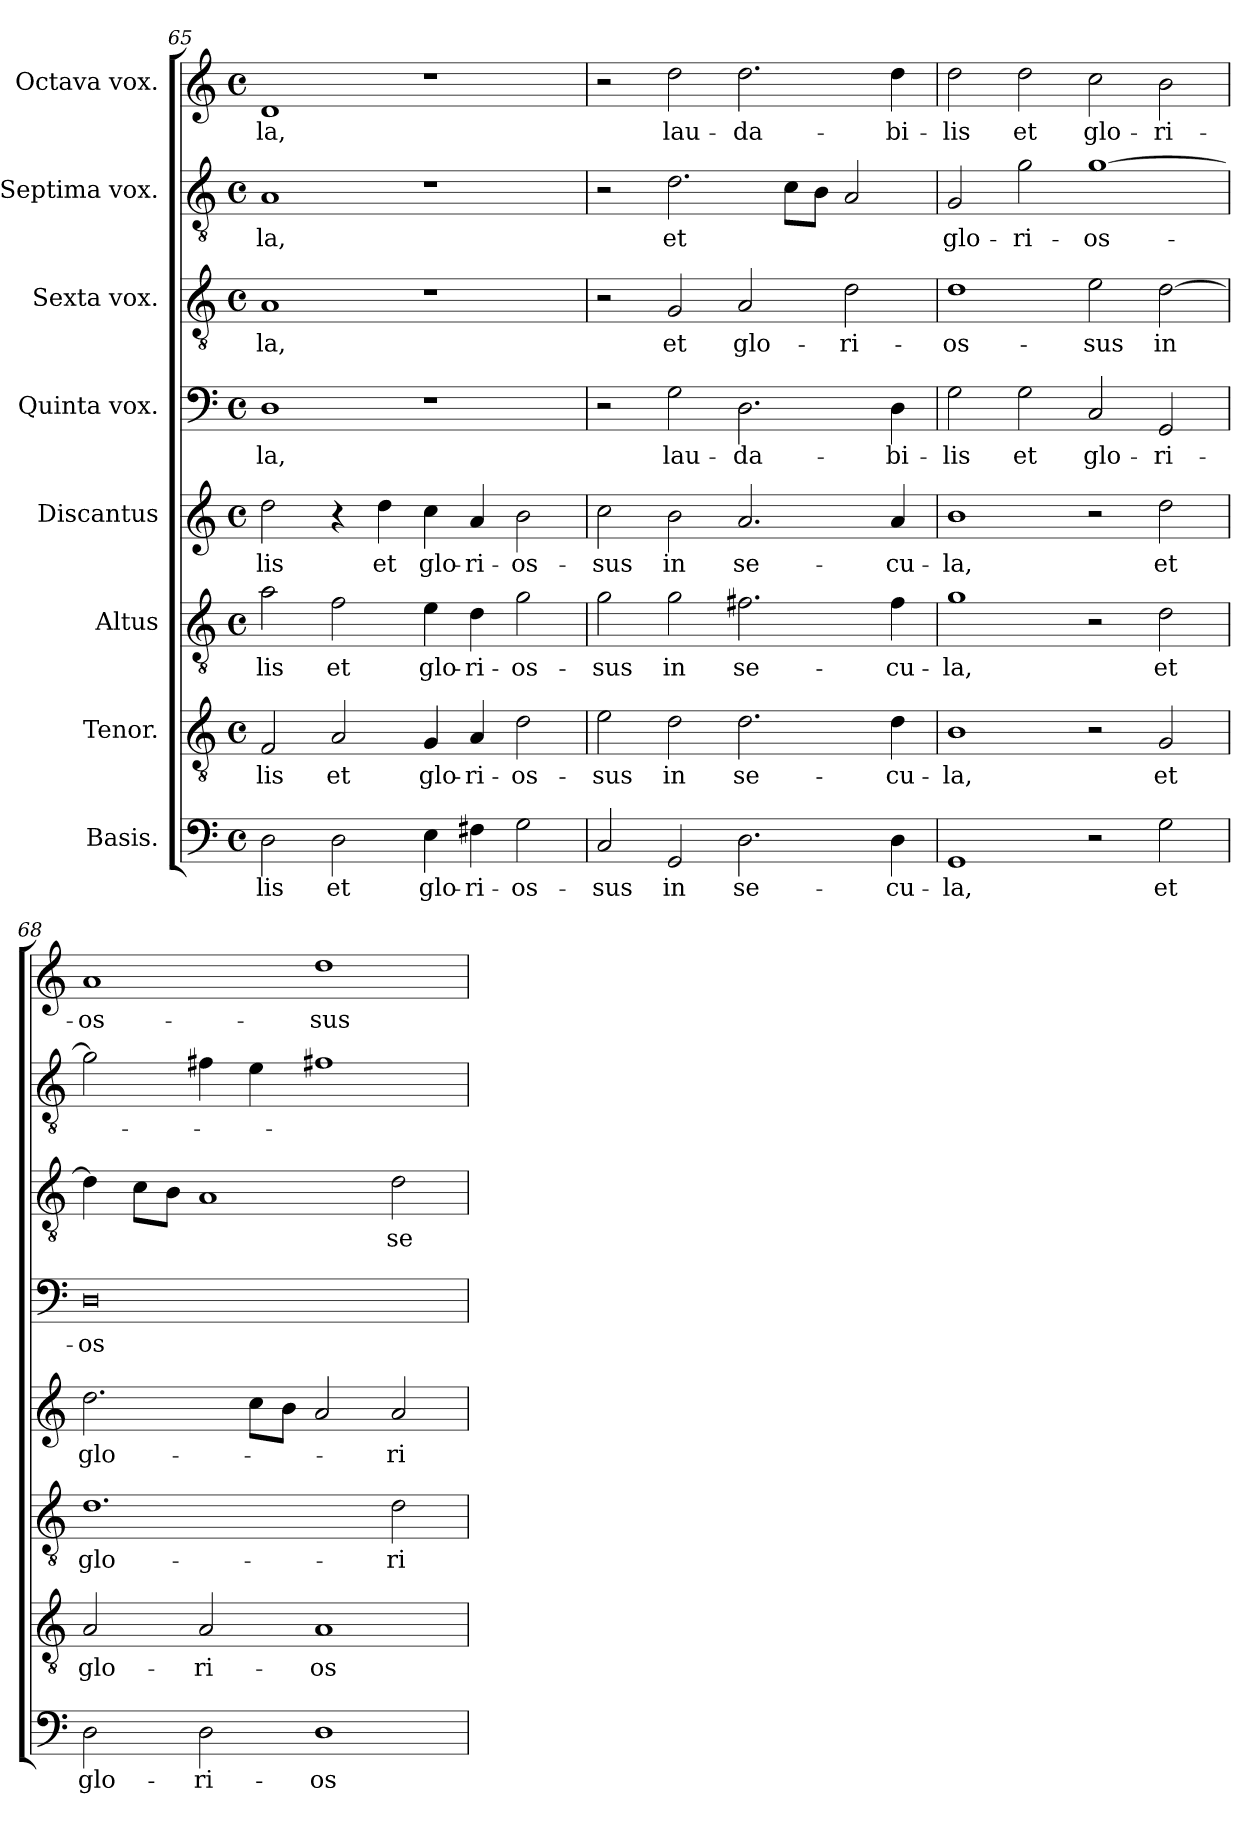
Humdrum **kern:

**kern	**text	**kern	**text	**kern	**text	**kern	**text	**kern	**text	**kern	**text	**kern	**text	**kern	**text
*part8	*part8	*part7	*part7	*part6	*part6	*part5	*part5	*part4	*part4	*part3	*part3	*part2	*part2	*part1	*part1
*staff8	*staff8	*staff7	*staff7	*staff6	*staff6	*staff5	*staff5	*staff4	*staff4	*staff3	*staff3	*staff2	*staff2	*staff1	*staff1
*I"Basis.	*	*I"Tenor.	*	*I"Altus	*	*I"Discantus	*	*I"Quinta vox.	*	*I"Sexta vox.	*	*I"Septima vox.	*	*I"Octava vox.	*
*clefF4	*	*clefGv2	*	*clefGv2	*	*clefG2	*	*clefF4	*	*clefGv2	*	*clefGv2	*	*clefG2	*
*k[]	*	*k[]	*	*k[]	*	*k[]	*	*k[]	*	*k[]	*	*k[]	*	*k[]	*
*M4/2	*	*M4/2	*	*M4/2	*	*M4/2	*	*M4/2	*	*M4/2	*	*M4/2	*	*M4/2	*
*met(c)	*	*met(c)	*	*met(c)	*	*met(c)	*	*met(c)	*	*met(c)	*	*met(c)	*	*met(c)	*
=65	=65	=65	=65	=65	=65	=65	=65	=65	=65	=65	=65	=65	=65	=65	=65
!	!LO:LY:b	!	!LO:LY:b	!	!LO:LY:b	!	!LO:LY:b	!	!LO:LY:b	!	!LO:LY:b	!	!LO:LY:b	!	!LO:LY:b
2D\	-lis	2F/	-lis	2a\	-lis	2dd\	-lis	1D	-la,	1A	-la,	1A	-la,	1d	-la,
!	!LO:LY:b	!	!LO:LY:b	!	!LO:LY:b	!	!	!	!	!	!	!	!	!	!
2D\	et	2A/	et	2f\	et	4r	.	.	.	.	.	.	.	.	.
!	!	!	!	!	!	!	!LO:LY:b	!	!	!	!	!	!	!	!
.	.	.	.	.	.	4dd\	et	.	.	.	.	.	.	.	.
!	!LO:LY:b	!	!LO:LY:b	!	!LO:LY:b	!	!LO:LY:b	!	!	!	!	!	!	!	!
4E\	glo-	4G/	glo-	4e\	glo-	4cc\	glo-	1r	.	1r	.	1r	.	1r	.
!	!LO:LY:b	!	!LO:LY:b	!	!LO:LY:b	!	!LO:LY:b	!	!	!	!	!	!	!	!
4F#X\	-ri-	4A/	-ri-	4d\	-ri-	4a/	-ri-	.	.	.	.	.	.	.	.
!	!LO:LY:b	!	!LO:LY:b	!	!LO:LY:b	!	!LO:LY:b	!	!	!	!	!	!	!	!
2G\	-os-	2d\	-os-	2g\	-os-	2b\	-os-	.	.	.	.	.	.	.	.
!!LO:LB:g=z
=66	=66	=66	=66	=66	=66	=66	=66	=66	=66	=66	=66	=66	=66	=66	=66
!	!LO:LY:b	!	!LO:LY:b	!	!LO:LY:b	!	!LO:LY:b	!	!	!	!	!	!	!	!
2C/	-sus	2e\	-sus	2g\	-sus	2cc\	-sus	2r	.	2r	.	2r	.	2r	.
!	!LO:LY:b	!	!LO:LY:b	!	!LO:LY:b	!	!LO:LY:b	!	!LO:LY:b	!	!LO:LY:b	!	!LO:LY:b	!	!LO:LY:b
2GG/	in	2d\	in	2g\	in	2b\	in	2G\	lau-	2G/	et	2.d\	et	2dd\	lau-
!	!LO:LY:b	!	!LO:LY:b	!	!LO:LY:b	!	!LO:LY:b	!	!LO:LY:b	!	!LO:LY:b	!	!	!	!LO:LY:b
2.D\	se-	2.d\	se-	2.f#X\	se-	2.a/	se-	2.D\	-da-	2A/	glo-	.	.	2.dd\	-da-
.	.	.	.	.	.	.	.	.	.	.	.	8c\L	.	.	.
.	.	.	.	.	.	.	.	.	.	.	.	8B\J	.	.	.
!	!	!	!	!	!	!	!	!	!	!	!LO:LY:b	!	!	!	!
.	.	.	.	.	.	.	.	.	.	2d\	-ri-	2A/	.	.	.
!	!LO:LY:b	!	!LO:LY:b	!	!LO:LY:b	!	!LO:LY:b	!	!LO:LY:b	!	!	!	!	!	!LO:LY:b
4D\	-cu-	4d\	-cu-	4f#\	-cu-	4a/	-cu-	4D\	-bi-	.	.	.	.	4dd\	-bi-
=67	=67	=67	=67	=67	=67	=67	=67	=67	=67	=67	=67	=67	=67	=67	=67
!	!LO:LY:b	!	!LO:LY:b	!	!LO:LY:b	!	!LO:LY:b	!	!LO:LY:b	!	!LO:LY:b	!	!LO:LY:b	!	!LO:LY:b
1GG	-la,	1B	-la,	1g	-la,	1b	-la,	2G\	-lis	1d	-os-	2G/	glo-	2dd\	-lis
!	!	!	!	!	!	!	!	!	!LO:LY:b	!	!	!	!LO:LY:b	!	!LO:LY:b
.	.	.	.	.	.	.	.	2G\	et	.	.	2g\	-ri-	2dd\	et
!	!	!	!	!	!	!	!	!	!LO:LY:b	!	!LO:LY:b	!	!LO:LY:b	!	!LO:LY:b
2r	.	2r	.	2r	.	2r	.	2C/	glo-	2e\	-sus	[1g	-os-	2cc\	glo-
!	!LO:LY:b	!	!LO:LY:b	!	!LO:LY:b	!	!LO:LY:b	!	!LO:LY:b	!	!LO:LY:b	!	!	!	!LO:LY:b
2G\	et	2G/	et	2d\	et	2dd\	et	2GG/	-ri-	[2d\	in	.	.	2b\	-ri-
=68	=68	=68	=68	=68	=68	=68	=68	=68	=68	=68	=68	=68	=68	=68	=68
!	!LO:LY:b	!	!LO:LY:b	!	!LO:LY:b	!	!LO:LY:b	!	!LO:LY:b	!	!	!	!	!	!LO:LY:b
2D\	glo-	2A/	glo-	1.d	glo-	2.dd\	glo-	0D	-os-	4d\]	.	2g\]	.	1a	-os-
.	.	.	.	.	.	.	.	.	.	8c\L	.	.	.	.	.
.	.	.	.	.	.	.	.	.	.	8B\J	.	.	.	.	.
!	!LO:LY:b	!	!LO:LY:b	!	!	!	!	!	!	!	!	!	!	!	!
2D\	-ri-	2A/	-ri-	.	.	.	.	.	.	1A	.	4f#X\	.	.	.
.	.	.	.	.	.	8cc\L	.	.	.	.	.	4e\	.	.	.
.	.	.	.	.	.	8b\J	.	.	.	.	.	.	.	.	.
!	!LO:LY:b	!	!LO:LY:b	!	!	!	!	!	!	!	!	!	!	!	!LO:LY:b
1D	-os-	1A	-os-	.	.	2a/	.	.	.	.	.	1f#X	.	1dd	-sus
!	!	!	!	!	!LO:LY:b	!	!LO:LY:b	!	!	!	!LO:LY:b	!	!	!	!
.	.	.	.	2d\	-ri-	2a/	-ri-	.	.	2d\	se-	.	.	.	.
=	=	=	=	=	=	=	=	=	=	=	=	=	=	=	=
*-	*-	*-	*-	*-	*-	*-	*-	*-	*-	*-	*-	*-	*-	*-	*-
